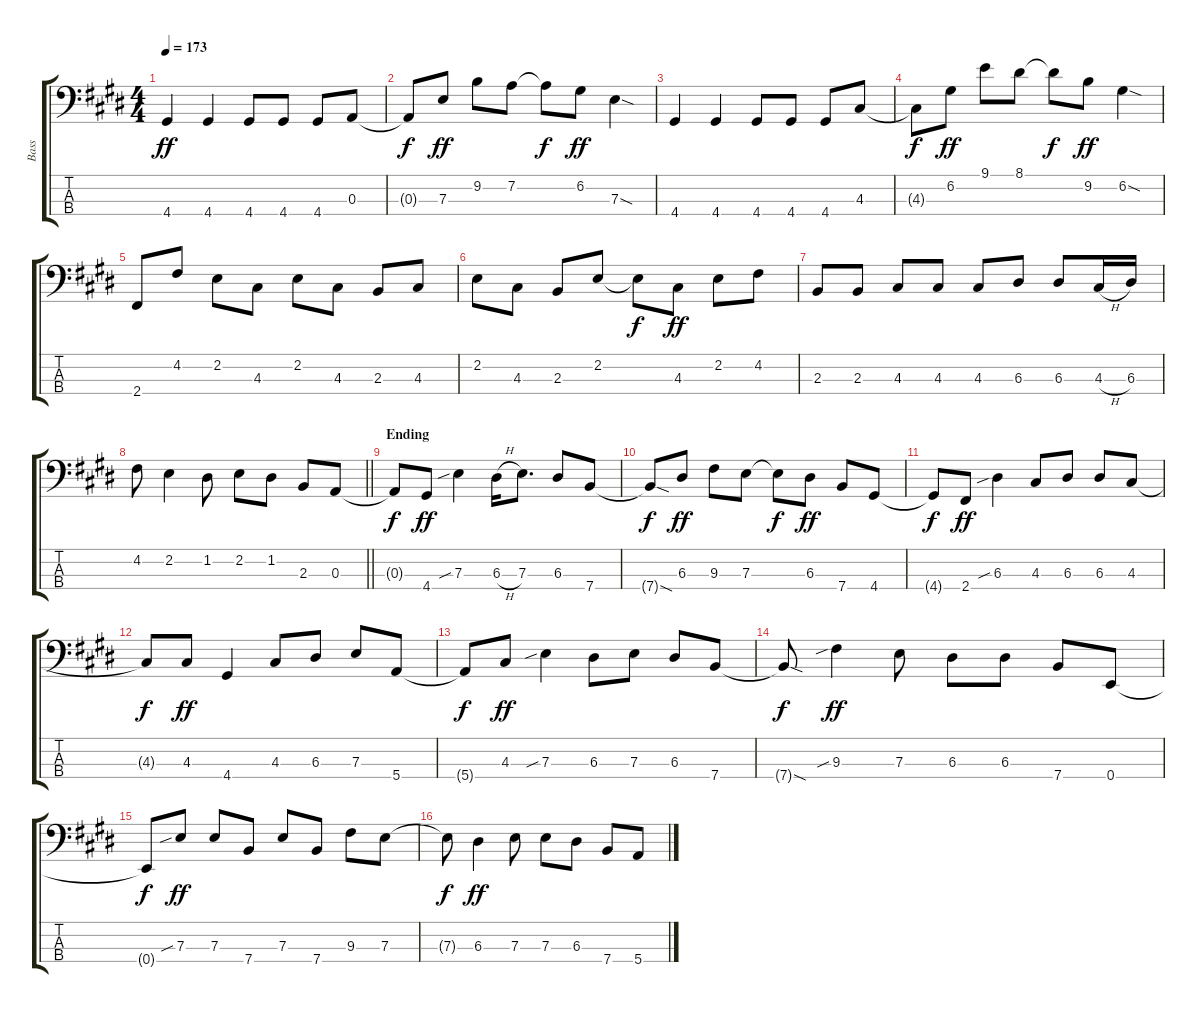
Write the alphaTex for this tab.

\track ("Bass" "Bass") {instrument electricbasspick}
\staff {score tabs}
\tuning (G2 D2 A1 E1) {hide}
\ts (4 4)
\tempo 173
\clef f4
\ks e
4.4.4{dy ff} 4.4.4 4.4.8 4.4.8 4.4.8 0.3.8 |
0.3{t}.8{dy f} 7.3.8{dy ff} 9.2.8 7.2.8 7.2{t}.8{dy f} 6.2.8{dy ff} 7.3{sod}.4 |
4.4.4 4.4.4 4.4.8 4.4.8 4.4.8 4.3.8 |
4.3{t}.8{dy f} 6.2.8{dy ff} 9.1.8 8.1.8 8.1{t}.8{dy f} 9.2.8{dy ff} 6.2{sod}.4 |
2.4.8 4.2.8 2.2.8 4.3.8 2.2.8 4.3.8 2.3.8 4.3.8 |
2.2.8 4.3.8 2.3.8 2.2.8 2.2{t}.8{dy f} 4.3.8{dy ff} 2.2.8 4.2.8 |
2.3.8 2.3.8 4.3.8 4.3.8 4.3.8 6.3.8 6.3.8 4.3{h}.16 6.3.16 |
\barLineRight lightlight
4.2.8 2.2.4 1.2.8 2.2.8 1.2.8 2.3.8 0.3.8 |
\section ("" "Ending")
0.3{t}.8{dy f} 4.4.8{dy ff} 7.3{sib}.4 6.3{h}.16 7.3.8{d} 6.3.8 7.4.8 |
7.4{sod t}.8{dy f} 6.3.8{dy ff} 9.3.8 7.3.8 7.3{t}.8{dy f} 6.3.8{dy ff} 7.4.8 4.4.8 |
4.4{t}.8{dy f} 2.4.8{dy ff} 6.3{sib}.4 4.3.8 6.3.8 6.3.8 4.3.8 |
4.3{t}.8{dy f} 4.3.8{dy ff} 4.4.4 4.3.8 6.3.8 7.3.8 5.4.8 |
5.4{t}.8{dy f} 4.3.8{dy ff} 7.3{sib}.4 6.3.8 7.3.8 6.3.8 7.4.8 |
7.4{sod t}.8{dy f} 9.3{sib}.4{dy ff} 7.3.8 6.3.8 6.3.8 7.4.8 0.4.8 |
0.4{t}.8{dy f} 7.3{sib}.8{dy ff} 7.3.8 7.4.8 7.3.8 7.4.8 9.3.8 7.3.8 |
7.3{t}.8{dy f} 6.3.4{dy ff} 7.3.8 7.3.8 6.3.8 7.4.8 5.4.8
